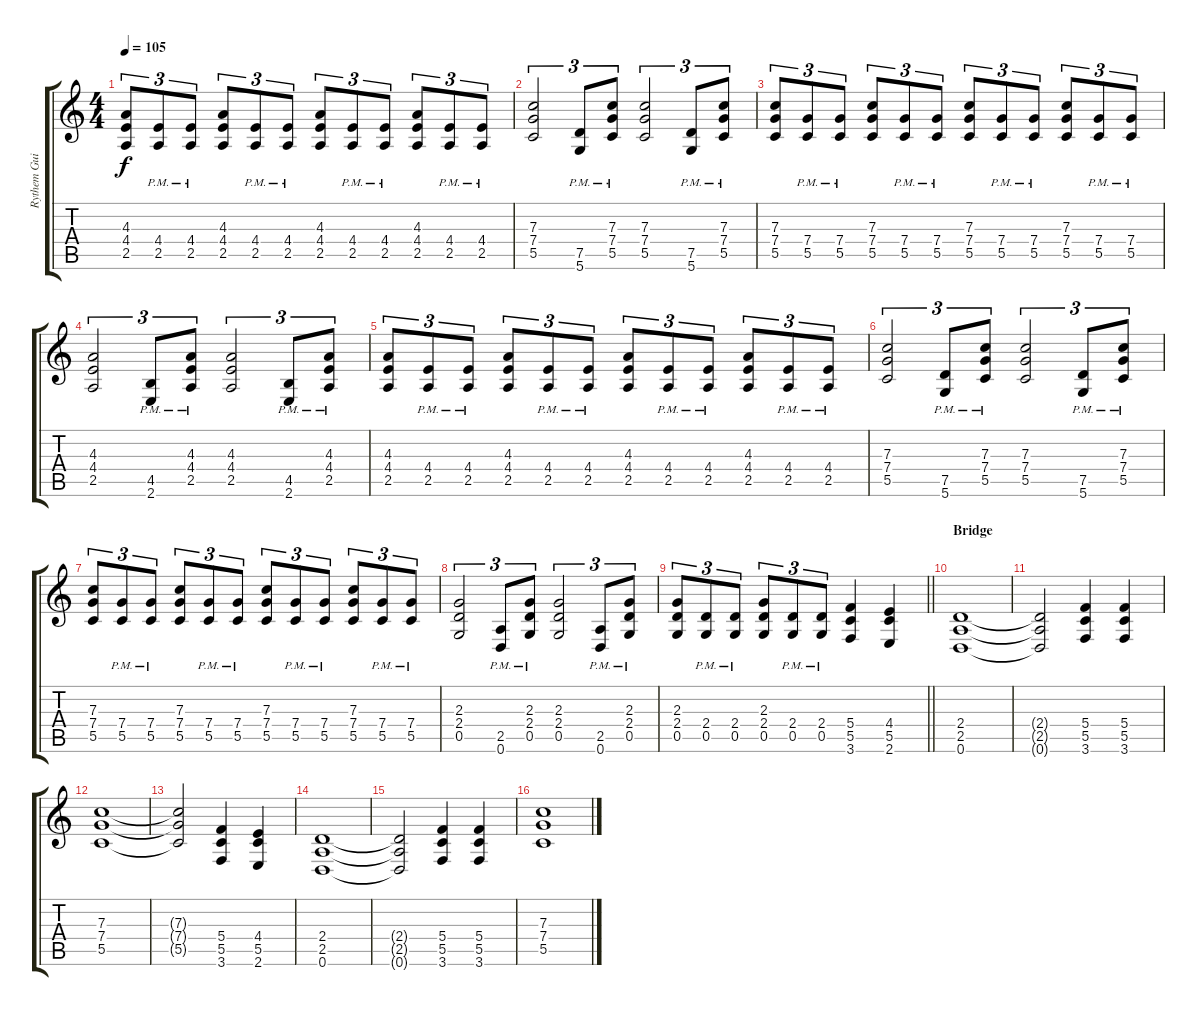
\track ("Rythem Guitar 1" "Rythem Gui") {instrument distortionguitar}
\staff {score tabs}
\tuning (D4 A3 F3 C3 G2 D2) {hide}
\ts (4 4)
\tempo 105
\clef g2
\ks c
(4.3 4.4 2.5).8{tu (3 2) dy f} (4.4{pm} 2.5{pm}).8{tu (3 2)} (4.4{pm} 2.5{pm}).8{tu (3 2)} (4.3 4.4 2.5).8{tu (3 2)} (4.4{pm} 2.5{pm}).8{tu (3 2)} (4.4{pm} 2.5{pm}).8{tu (3 2)} (4.3 4.4 2.5).8{tu (3 2)} (4.4{pm} 2.5{pm}).8{tu (3 2)} (4.4{pm} 2.5{pm}).8{tu (3 2)} (4.3 4.4 2.5).8{tu (3 2)} (4.4{pm} 2.5{pm}).8{tu (3 2)} (4.4{pm} 2.5{pm}).8{tu (3 2)} |
(7.3 7.4 5.5).2{tu (3 2)} (7.5{pm} 5.6{pm}).8{tu (3 2)} (7.3{pm} 7.4{pm} 5.5{pm}).8{tu (3 2)} (7.3 7.4 5.5).2{tu (3 2)} (7.5{pm} 5.6{pm}).8{tu (3 2)} (7.3{pm} 7.4{pm} 5.5{pm}).8{tu (3 2)} |
(7.3 7.4 5.5).8{tu (3 2)} (7.4{pm} 5.5{pm}).8{tu (3 2)} (7.4{pm} 5.5{pm}).8{tu (3 2)} (7.3 7.4 5.5).8{tu (3 2)} (7.4{pm} 5.5{pm}).8{tu (3 2)} (7.4{pm} 5.5{pm}).8{tu (3 2)} (7.3 7.4 5.5).8{tu (3 2)} (7.4{pm} 5.5{pm}).8{tu (3 2)} (7.4{pm} 5.5{pm}).8{tu (3 2)} (7.3 7.4 5.5).8{tu (3 2)} (7.4{pm} 5.5{pm}).8{tu (3 2)} (7.4{pm} 5.5{pm}).8{tu (3 2)} |
(4.3 4.4 2.5).2{tu (3 2)} (4.5{pm} 2.6{pm}).8{tu (3 2)} (4.3{pm} 4.4{pm} 2.5{pm}).8{tu (3 2)} (4.3 4.4 2.5).2{tu (3 2)} (4.5{pm} 2.6{pm}).8{tu (3 2)} (4.3{pm} 4.4{pm} 2.5{pm}).8{tu (3 2)} |
(4.3 4.4 2.5).8{tu (3 2)} (4.4{pm} 2.5{pm}).8{tu (3 2)} (4.4{pm} 2.5{pm}).8{tu (3 2)} (4.3 4.4 2.5).8{tu (3 2)} (4.4{pm} 2.5{pm}).8{tu (3 2)} (4.4{pm} 2.5{pm}).8{tu (3 2)} (4.3 4.4 2.5).8{tu (3 2)} (4.4{pm} 2.5{pm}).8{tu (3 2)} (4.4{pm} 2.5{pm}).8{tu (3 2)} (4.3 4.4 2.5).8{tu (3 2)} (4.4{pm} 2.5{pm}).8{tu (3 2)} (4.4{pm} 2.5{pm}).8{tu (3 2)} |
(7.3 7.4 5.5).2{tu (3 2)} (7.5{pm} 5.6{pm}).8{tu (3 2)} (7.3{pm} 7.4{pm} 5.5{pm}).8{tu (3 2)} (7.3 7.4 5.5).2{tu (3 2)} (7.5{pm} 5.6{pm}).8{tu (3 2)} (7.3{pm} 7.4{pm} 5.5{pm}).8{tu (3 2)} |
(7.3 7.4 5.5).8{tu (3 2)} (7.4{pm} 5.5{pm}).8{tu (3 2)} (7.4{pm} 5.5{pm}).8{tu (3 2)} (7.3 7.4 5.5).8{tu (3 2)} (7.4{pm} 5.5{pm}).8{tu (3 2)} (7.4{pm} 5.5{pm}).8{tu (3 2)} (7.3 7.4 5.5).8{tu (3 2)} (7.4{pm} 5.5{pm}).8{tu (3 2)} (7.4{pm} 5.5{pm}).8{tu (3 2)} (7.3 7.4 5.5).8{tu (3 2)} (7.4{pm} 5.5{pm}).8{tu (3 2)} (7.4{pm} 5.5{pm}).8{tu (3 2)} |
(2.3 2.4 0.5).2{tu (3 2)} (2.5{pm} 0.6{pm}).8{tu (3 2)} (2.3{pm} 2.4{pm} 0.5{pm}).8{tu (3 2)} (2.3 2.4 0.5).2{tu (3 2)} (2.5{pm} 0.6{pm}).8{tu (3 2)} (2.3{pm} 2.4{pm} 0.5{pm}).8{tu (3 2)} |
\barLineRight lightlight
(2.3 2.4 0.5).8{tu (3 2)} (2.4{pm} 0.5{pm}).8{tu (3 2)} (2.4{pm} 0.5{pm}).8{tu (3 2)} (2.3 2.4 0.5).8{tu (3 2)} (2.4{pm} 0.5{pm}).8{tu (3 2)} (2.4{pm} 0.5{pm}).8{tu (3 2)} (5.4 5.5 3.6).4 (4.4 5.5 2.6).4 |
\section ("" "Bridge")
(2.4 2.5 0.6).1 |
(2.4{t} 2.5{t} 0.6{t}).2 (5.4 5.5 3.6).4 (5.4 5.5 3.6).4 |
(7.3 7.4 5.5).1 |
(7.3{t} 7.4{t} 5.5{t}).2 (5.4 5.5 3.6).4 (4.4 5.5 2.6).4 |
(2.4 2.5 0.6).1 |
(2.4{t} 2.5{t} 0.6{t}).2 (5.4 5.5 3.6).4 (5.4 5.5 3.6).4 |
(7.3 7.4 5.5).1
